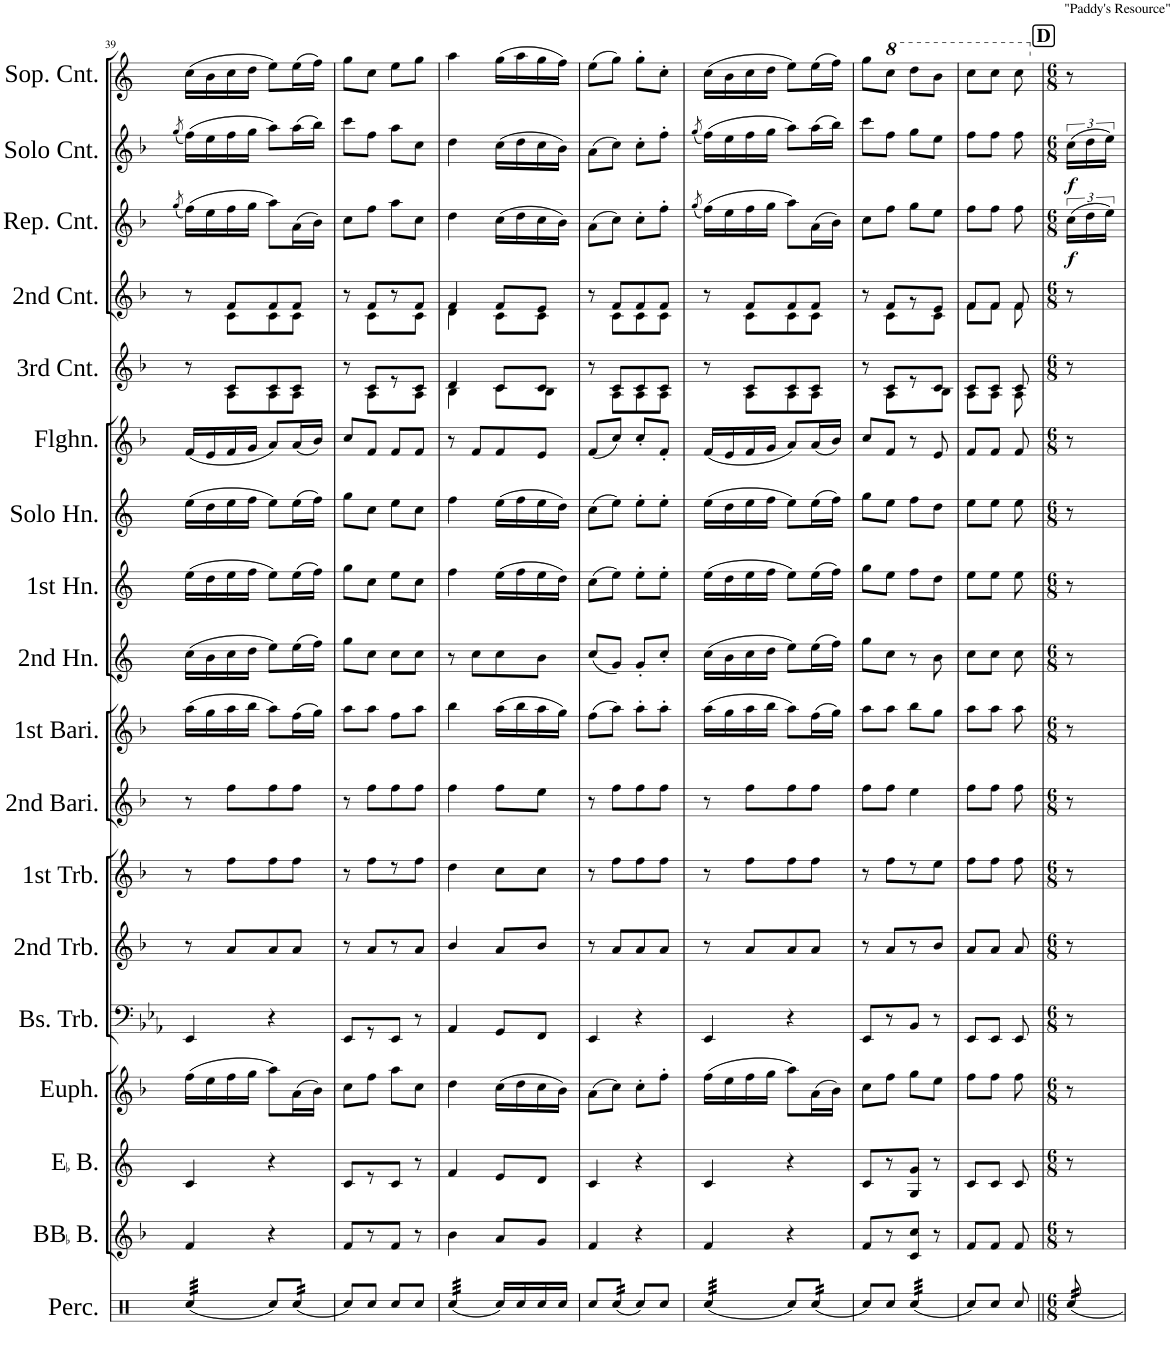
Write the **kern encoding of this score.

**kern	**kern	**kern	**kern	**kern	**kern	**kern	**kern	**kern	**kern	**kern	**kern	**kern	**kern	**kern	**kern	**dynam	**kern	**dynam	**kern
*part18	*part17	*part16	*part15	*part14	*part13	*part12	*part11	*part10	*part9	*part8	*part7	*part6	*part5	*part4	*part3	*part3	*part2	*part2	*part1
*staff18	*staff17	*staff16	*staff15	*staff14	*staff13	*staff12	*staff11	*staff10	*staff9	*staff8	*staff7	*staff6	*staff5	*staff4	*staff3	*staff3	*staff2	*staff2	*staff1
*I"Percussion (snare drum)	*I"BBaccidentalFlat Bass	*I"EaccidentalFlat Bass	*I"Euphonium	*I"Bass Trombone	*I"2nd Trombone	*I"1st Trombone	*I"2nd Baritone	*I"1st Baritone	*I"2nd Horn	*I"1st Horn	*I"Solo Horn	*I"Flugel Horn	*I"3rd Cornet	*I"2nd Cornet	*I"Repiano Cornet	*	*I"Solo Cornet	*	*I"Soprano Cornet
*I'Perc.	*I'BBaccidentalFlat B.	*I'EaccidentalFlat B.	*I'Euph.	*I'Bs. Trb.	*I'2nd Trb.	*I'1st Trb.	*I'2nd Bari.	*I'1st Bari.	*I'2nd Hn.	*I'1st Hn.	*I'Solo Hn.	*I'Flghn.	*I'3rd Cnt.	*I'2nd Cnt.	*I'Rep. Cnt.	*	*I'Solo Cnt.	*	*I'Sop. Cnt.
!!LO:PB:g=z
*clefX	*clefG2	*clefG2	*clefG2	*clefF4	*clefG2	*clefG2	*clefG2	*clefG2	*clefG2	*clefG2	*clefG2	*clefG2	*clefG2	*clefG2	*clefG2	*	*clefG2	*	*clefG2
*	*Trd15c26	*Trd12c21	*Trd8c14	*	*Trd8c14	*Trd8c14	*Trd8c14	*Trd8c14	*Trd5c9	*Trd5c9	*Trd5c9	*Trd1c2	*Trd1c2	*Trd1c2	*Trd1c2	*	*Trd1c2	*	*Trd-2c-3
*k[]	*k[b-]	*k[]	*k[b-]	*k[b-e-a-]	*k[b-]	*k[b-]	*k[b-]	*k[b-]	*k[]	*k[]	*k[]	*k[b-]	*k[b-]	*k[b-]	*k[b-]	*	*k[b-]	*	*k[]
*M2/4	*M2/4	*M2/4	*M2/4	*M2/4	*M2/4	*M2/4	*M2/4	*M2/4	*M2/4	*M2/4	*M2/4	*M2/4	*M2/4	*M2/4	*M2/4	*	*M2/4	*	*M2/4
=39	=39	=39	=39	=39	=39	=39	=39	=39	=39	=39	=39	=39	=39	=39	=39	=39	=39	=39	=39
.	.	.	.	.	.	.	.	.	.	.	.	.	.	.	(8qgg/	.	(8qgg/	.	.
*	*	*	*	*	*	*	*	*	*	*	*	*	*^	*^	*	*	*	*	*
*tremolo	*	*	*	*	*	*	*	*	*	*	*	*	*	*	*	*	*	*	*	*	*
(32Rcc/LLL	4f/	4c/	(16ff\LL	4EE-/	8r	8r	8r	(16aa\LL	(16cc\LL	(16ee\LL	(16ee\LL	(16f/LL	8r	8ryy	8r	8ryy	(16ff\LL)	.	(16ff\LL)	.	(16cc\LL
(32Rcc/	.	.	.	.	.	.	.	.	.	.	.	.	.	.	.	.	.	.	.	.	.
(32Rcc/	.	.	16ee\	.	.	.	.	16gg\	16b\	16dd\	16dd\	16e/	.	.	.	.	16ee\	.	16ee\	.	16b\
(32Rcc/	.	.	.	.	.	.	.	.	.	.	.	.	.	.	.	.	.	.	.	.	.
(32Rcc/	.	.	16ff\	.	8a/L	8ff\L	8ff\L	16aa\	16cc\	16ee\	16ee\	16f/	8c/L	8A\L	8f/L	8c\L	16ff\	.	16ff\	.	16cc\
(32Rcc/	.	.	.	.	.	.	.	.	.	.	.	.	.	.	.	.	.	.	.	.	.
(32Rcc/	.	.	16gg\JJ	.	.	.	.	16bb-\JJ	16dd\JJ	16ff\JJ	16ff\JJ	16g/JJ	.	.	.	.	16gg\JJ	.	16gg\JJ	.	16dd\JJ
(32Rcc/JJJ	.	.	.	.	.	.	.	.	.	.	.	.	.	.	.	.	.	.	.	.	.
*Xtremolo	*	*	*	*	*	*	*	*	*	*	*	*	*	*	*	*	*	*	*	*	*
8Rcc/L)	4r	4r	8aa\L)	4r	8a/	8ff\	8ff\	8aa\L)	8ee\L)	8ee\L)	8ee\L)	8a/L)	8c/	8A\	8f/	8c\	8aa\L)	.	8aa\L)	.	8ee\L)
*tremolo	*	*	*	*	*	*	*	*	*	*	*	*	*	*	*	*	*	*	*	*	*
(32Rcc/	.	.	(16a\L	.	8a/J	8ff\J	8ff\J	(16ff\L	(16ee\L	(16ee\L	(16ee\L	(16a/L	8c/J	8A\J	8f/J	8c\J	(16a\L	.	(16aa\L	.	(16ee\L
(32Rcc/	.	.	.	.	.	.	.	.	.	.	.	.	.	.	.	.	.	.	.	.	.
(32Rcc/	.	.	16b-\JJ)	.	.	.	.	16gg\JJ)	16ff\JJ)	16ff\JJ)	16ff\JJ)	16b-/JJ)	.	.	.	.	16b-\JJ)	.	16bb-\JJ)	.	16ff\JJ)
(32Rcc/JJJ	.	.	.	.	.	.	.	.	.	.	.	.	.	.	.	.	.	.	.	.	.
*Xtremolo	*	*	*	*	*	*	*	*	*	*	*	*	*	*	*	*	*	*	*	*	*
=40	=40	=40	=40	=40	=40	=40	=40	=40	=40	=40	=40	=40	=40	=40	=40	=40	=40	=40	=40	=40	=40
8Rcc/L)	8f/L	8c/L	8cc\L	8EE-/L	8r	8r	8r	8aa\L	8gg\L	8gg\L	8gg\L	8cc/L	8r	8ryy	8r	8ryy	8cc\L	.	8ccc\L	.	8gg\L
8Rcc/J	8r	8r	8ff\J	8r	8a/L	8ff\L	8ff\L	8aa\J	8cc\J	8cc\J	8cc\J	8f/J	8c/L	8A\L	8f/L	8c\L	8ff\J	.	8ff\J	.	8cc\J
8Rcc/L	8f/J	8c/J	8aa\L	8EE-/J	8r	8r	8ff\	8ff\L	8cc\L	8ee\L	8ee\L	8f/L	8r	8ryy	8r	8ryy	8aa\L	.	8aa\L	.	8ee\L
8Rcc/J	8r	8r	8cc\J	8r	8a/J	8ff\J	8ff\J	8aa\J	8cc\J	8cc\J	8cc\J	8f/J	8c/J	8A\J	8f/J	8c\J	8cc\J	.	8cc\J	.	8gg\J
=41	=41	=41	=41	=41	=41	=41	=41	=41	=41	=41	=41	=41	=41	=41	=41	=41	=41	=41	=41	=41	=41
*tremolo	*	*	*	*	*	*	*	*	*	*	*	*	*	*	*	*	*	*	*	*	*
(32Rcc/LLL	4b-\	4f/	4dd\	4AA-/	4b-/	4dd\	4ff\	4bb-\	8r	4ff\	4ff\	8r	4d/	4B-\	4f/	4d\	4dd\	.	4dd\	.	4aa\
(32Rcc/	.	.	.	.	.	.	.	.	.	.	.	.	.	.	.	.	.	.	.	.	.
(32Rcc/	.	.	.	.	.	.	.	.	.	.	.	.	.	.	.	.	.	.	.	.	.
(32Rcc/	.	.	.	.	.	.	.	.	.	.	.	.	.	.	.	.	.	.	.	.	.
(32Rcc/	.	.	.	.	.	.	.	.	8cc\L	.	.	8f/L	.	.	.	.	.	.	.	.	.
(32Rcc/	.	.	.	.	.	.	.	.	.	.	.	.	.	.	.	.	.	.	.	.	.
(32Rcc/	.	.	.	.	.	.	.	.	.	.	.	.	.	.	.	.	.	.	.	.	.
(32Rcc/JJJ	.	.	.	.	.	.	.	.	.	.	.	.	.	.	.	.	.	.	.	.	.
*Xtremolo	*	*	*	*	*	*	*	*	*	*	*	*	*	*	*	*	*	*	*	*	*
16Rcc/LL)	8a/L	8e/L	(16cc\LL	8GG/L	8a/L	8cc\L	8ff\L	(16aa\LL	8cc\	(16ee\LL	(16ee\LL	8f/	8c/L	8c\L	8f/L	8c\L	(16cc\LL	.	(16cc\LL	.	(16gg\LL
16Rcc/	.	.	16dd\	.	.	.	.	16bb-\	.	16ff\	16ff\	.	.	.	.	.	16dd\	.	16dd\	.	16aa\
16Rcc/	8g/J	8d/J	16cc\	8FF/J	8b-/J	8cc\J	8ee\J	16aa\	8b\J	16ee\	16ee\	8e/J	8c/J	8B-\J	8e/J	8c\J	16cc\	.	16cc\	.	16gg\
16Rcc/JJ	.	.	16b-\JJ)	.	.	.	.	16gg\JJ)	.	16dd\JJ)	16dd\JJ)	.	.	.	.	.	16b-\JJ)	.	16b-\JJ)	.	16ff\JJ)
=42	=42	=42	=42	=42	=42	=42	=42	=42	=42	=42	=42	=42	=42	=42	=42	=42	=42	=42	=42	=42	=42
8Rcc/L	4f/	4c/	(8a\L	4EE-/	8r	8r	8r	(8ff\L	(8cc/L	(8cc\L	(8cc\L	(8f/L	8r	8ryy	8r	8ryy	(8a\L	.	(8a\L	.	(8ee\L
*tremolo	*	*	*	*	*	*	*	*	*	*	*	*	*	*	*	*	*	*	*	*	*
(32Rcc/	.	.	8cc\J)	.	8a/L	8ff\L	8ff\L	8aa\J)	8g/J)	8ee\J)	8ee\J)	8cc/J)	8c/L	8A\L	8f/L	8c\L	8cc\J)	.	8cc\J)	.	8gg\J)
(32Rcc/	.	.	.	.	.	.	.	.	.	.	.	.	.	.	.	.	.	.	.	.	.
(32Rcc/	.	.	.	.	.	.	.	.	.	.	.	.	.	.	.	.	.	.	.	.	.
(32Rcc/JJJ	.	.	.	.	.	.	.	.	.	.	.	.	.	.	.	.	.	.	.	.	.
*Xtremolo	*	*	*	*	*	*	*	*	*	*	*	*	*	*	*	*	*	*	*	*	*
8Rcc/L)	4r	4r	8cc'\L	4r	8a/	8ff\	8ff\	8aa'\L	8g'/L	8ee'\L	8ee'\L	8cc'/L	8c/	8A\	8f/	8c\	8cc'\L	.	8cc'\L	.	8gg'\L
8Rcc/J	.	.	8ff'\J	.	8a/J	8ff\J	8ff\J	8aa'\J	8cc'/J	8ee'\J	8ee'\J	8f'/J	8c/J	8A\J	8f/J	8c\J	8ff'\J	.	8ff'\J	.	8cc'\J
=43	=43	=43	=43	=43	=43	=43	=43	=43	=43	=43	=43	=43	=43	=43	=43	=43	=43	=43	=43	=43	=43
.	.	.	.	.	.	.	.	.	.	.	.	.	.	.	.	.	(8qgg/	.	(8qgg/	.	.
*tremolo	*	*	*	*	*	*	*	*	*	*	*	*	*	*	*	*	*	*	*	*	*
(32Rcc/LLL	4f/	4c/	(16ff\LL	4EE-/	8r	8r	8r	(16aa\LL	(16cc\LL	(16ee\LL	(16ee\LL	(16f/LL	8r	8ryy	8r	8ryy	(16ff\LL)	.	(16ff\LL)	.	(16cc\LL
(32Rcc/	.	.	.	.	.	.	.	.	.	.	.	.	.	.	.	.	.	.	.	.	.
(32Rcc/	.	.	16ee\	.	.	.	.	16gg\	16b\	16dd\	16dd\	16e/	.	.	.	.	16ee\	.	16ee\	.	16b\
(32Rcc/	.	.	.	.	.	.	.	.	.	.	.	.	.	.	.	.	.	.	.	.	.
(32Rcc/	.	.	16ff\	.	8a/L	8ff\L	8ff\L	16aa\	16cc\	16ee\	16ee\	16f/	8c/L	8A\L	8f/L	8c\L	16ff\	.	16ff\	.	16cc\
(32Rcc/	.	.	.	.	.	.	.	.	.	.	.	.	.	.	.	.	.	.	.	.	.
(32Rcc/	.	.	16gg\JJ	.	.	.	.	16bb-\JJ	16dd\JJ	16ff\JJ	16ff\JJ	16g/JJ	.	.	.	.	16gg\JJ	.	16gg\JJ	.	16dd\JJ
(32Rcc/JJJ	.	.	.	.	.	.	.	.	.	.	.	.	.	.	.	.	.	.	.	.	.
*Xtremolo	*	*	*	*	*	*	*	*	*	*	*	*	*	*	*	*	*	*	*	*	*
8Rcc/L)	4r	4r	8aa\L)	4r	8a/	8ff\	8ff\	8aa\L)	8ee\L)	8ee\L)	8ee\L)	8a/L)	8c/	8A\	8f/	8c\	8aa\L)	.	8aa\L)	.	8ee\L)
*tremolo	*	*	*	*	*	*	*	*	*	*	*	*	*	*	*	*	*	*	*	*	*
(32Rcc/	.	.	(16a\L	.	8a/J	8ff\J	8ff\J	(16ff\L	(16ee\L	(16ee\L	(16ee\L	(16a/L	8c/J	8A\J	8f/J	8c\J	(16a\L	.	(16aa\L	.	(16ee\L
(32Rcc/	.	.	.	.	.	.	.	.	.	.	.	.	.	.	.	.	.	.	.	.	.
(32Rcc/	.	.	16b-\JJ)	.	.	.	.	16gg\JJ)	16ff\JJ)	16ff\JJ)	16ff\JJ)	16b-/JJ)	.	.	.	.	16b-\JJ)	.	16bb-\JJ)	.	16ff\JJ)
(32Rcc/JJJ	.	.	.	.	.	.	.	.	.	.	.	.	.	.	.	.	.	.	.	.	.
*Xtremolo	*	*	*	*	*	*	*	*	*	*	*	*	*	*	*	*	*	*	*	*	*
=44	=44	=44	=44	=44	=44	=44	=44	=44	=44	=44	=44	=44	=44	=44	=44	=44	=44	=44	=44	=44	=44
*	*^	*^	*	*	*	*	*	*	*	*	*	*	*	*	*	*	*	*	*	*	*
8Rcc/L)	8f/L	8ryy	8c/L	8ryy	8cc\L	8EE-/L	8r	8r	8ff\L	8aa\L	8gg\L	8gg\L	8gg\L	8cc/L	8r	8ryy	8r	8ryy	8cc\L	.	8ccc\L	.	8gg\L
*	*	*	*	*	*	*	*	*	*	*	*	*	*	*	*	*	*	*	*	*	*	*	*8va
8Rcc/J	8r	8ryy	8r	8ryy	8ff\J	8r	8a/L	8ff\L	8ff\J	8aa\J	8cc\J	8ee\J	8ee\J	8f/J	8c/L	8A\L	8f/L	8c\L	8ff\J	.	8ff\J	.	8ccc\J
*tremolo	*	*	*	*	*	*	*	*	*	*	*	*	*	*	*	*	*	*	*	*	*	*	*
(32Rcc/LLL	8cc/J	8c/	8g/J	8G/	8gg\L	8BB-/J	8r	8r	4ee\	8bb-\L	8r	8ff\L	8ff\L	8r	8r	8ryy	8r	8ryy	8gg\L	.	8gg\L	.	8ddd\L
(32Rcc/	.	.	.	.	.	.	.	.	.	.	.	.	.	.	.	.	.	.	.	.	.	.	.
(32Rcc/	.	.	.	.	.	.	.	.	.	.	.	.	.	.	.	.	.	.	.	.	.	.	.
(32Rcc/	.	.	.	.	.	.	.	.	.	.	.	.	.	.	.	.	.	.	.	.	.	.	.
(32Rcc/	8r	8ryy	8r	8ryy	8ee\J	8r	8b-/J	8ee\J	.	8gg\J	8b\	8dd\J	8dd\J	8e/	8c/J	8B-\J	8e/J	8c\J	8ee\J	.	8ee\J	.	8bb\J
(32Rcc/	.	.	.	.	.	.	.	.	.	.	.	.	.	.	.	.	.	.	.	.	.	.	.
(32Rcc/	.	.	.	.	.	.	.	.	.	.	.	.	.	.	.	.	.	.	.	.	.	.	.
(32Rcc/JJJ	.	.	.	.	.	.	.	.	.	.	.	.	.	.	.	.	.	.	.	.	.	.	.
*Xtremolo	*	*	*	*	*	*	*	*	*	*	*	*	*	*	*	*	*	*	*	*	*	*	*
*	*v	*v	*	*	*	*	*	*	*	*	*	*	*	*	*	*	*	*	*	*	*	*	*
*	*	*v	*v	*	*	*	*	*	*	*	*	*	*	*	*	*	*	*	*	*	*	*
=45	=45	=45	=45	=45	=45	=45	=45	=45	=45	=45	=45	=45	=45	=45	=45	=45	=45	=45	=45	=45	=45
8Rcc/L)	8f/L	8c/L	8ff\L	8EE-/L	8a/L	8ff\L	8ff\L	8aa\L	8cc\L	8ee\L	8ee\L	8f/L	8c/L	8A\L	8f/L	8f\L	8ff\L	.	8ff\L	.	8ccc\L
8Rcc/J	8f/J	8c/J	8ff\J	8EE-/J	8a/J	8ff\J	8ff\J	8aa\J	8cc\J	8ee\J	8ee\J	8f/J	8c/J	8A\J	8f/J	8f\J	8ff\J	.	8ff\J	.	8ccc\J
8Rcc/	8f/	8c/	8ff\	8EE-/	8a/	8ff\	8ff\	8aa\	8cc\	8ee\	8ee\	8f/	8c/	8A\	8f/	8f\	8ff\	.	8ff\	.	8ccc\
*	*	*	*	*	*	*	*	*	*	*	*	*	*v	*v	*	*	*	*	*	*	*
*	*	*	*	*	*	*	*	*	*	*	*	*	*	*v	*v	*	*	*	*	*
!!LO:REH:place=s1:a:B:cj:fs=14:t=D
=46	=46	=46	=46	=46	=46	=46	=46	=46	=46	=46	=46	=46	=46	=46	=46	=46	=46	=46	=46
*M6/8	*M6/8	*M6/8	*M6/8	*M6/8	*M6/8	*M6/8	*M6/8	*M6/8	*M6/8	*M6/8	*M6/8	*M6/8	*M6/8	*M6/8	*M6/8	*	*M6/8	*	*M6/8
*	*	*	*	*	*	*	*	*	*	*	*	*	*	*	*	*	*	*	*X8va
*	*	*	*	*	*	*	*	*	*	*	*	*	*^	*^	*	*	*	*	*
!	!	!	!	!	!	!	!	!	!	!	!	!	!	!	!	!	!	!	!	!	!LO:TX:a:t="Paddy's Resource"
!	!	!	!	!	!	!	!	!	!	!	!	!	!	!	!	!	!	!LO:DY:b	!	!LO:DY:b	!
*	*	*	*	*	*	*	*	*	*	*	*	*	*v	*v	*	*	*	*	*	*	*
*	*	*	*	*	*	*	*	*	*	*	*	*	*	*v	*v	*	*	*	*	*
*tremolo	*	*	*	*	*	*	*	*	*	*	*	*	*	*	*	*	*	*	*
32Rcc/	8r	8r	8r	8r	8r	8r	8r	8r	8r	8r	8r	8r	8r	8r	(24cc\LL	f	(24cc\LL	f	8r
32Rcc/	.	.	.	.	.	.	.	.	.	.	.	.	.	.	.	.	.	.	.
.	.	.	.	.	.	.	.	.	.	.	.	.	.	.	24dd\	.	24dd\	.	.
32Rcc/	.	.	.	.	.	.	.	.	.	.	.	.	.	.	.	.	.	.	.
.	.	.	.	.	.	.	.	.	.	.	.	.	.	.	24ee\JJ)	.	24ee\JJ)	.	.
32Rcc/	.	.	.	.	.	.	.	.	.	.	.	.	.	.	.	.	.	.	.
*Xtremolo	*	*	*	*	*	*	*	*	*	*	*	*	*	*	*	*	*	*	*
=	=	=	=	=	=	=	=	=	=	=	=	=	=	=	=	=	=	=	=
*-	*-	*-	*-	*-	*-	*-	*-	*-	*-	*-	*-	*-	*-	*-	*-	*-	*-	*-	*-
